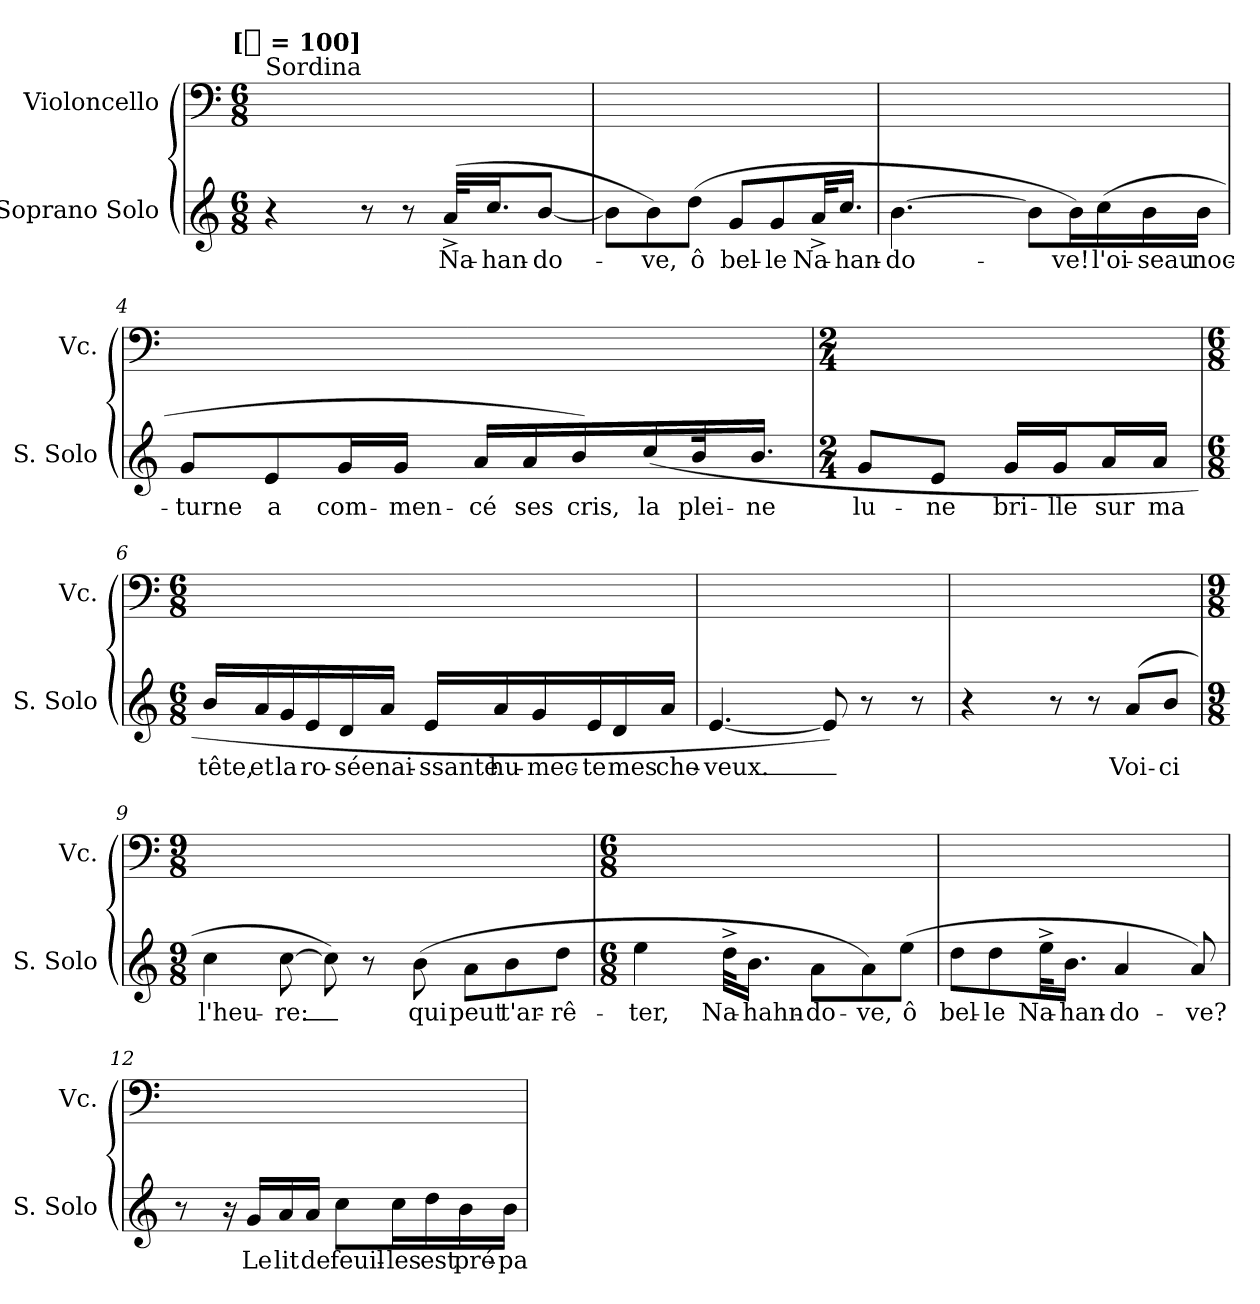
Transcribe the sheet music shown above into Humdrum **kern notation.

**kern	**text	**kern
*part2	*part2	*part1
*staff2	*staff2	*staff1
*I"Soprano Solo	*	*I"Violoncello
*I'S. Solo	*	*I'Vc.
*clefG2	*	*clefF4
*k[]	*	*k[]
*C:	*	*C:
!!LO:TX:omd:t=[[8th] = 100]
*M6/8	*	*M6/8
*MM50	*	*MM50
=1	=1	=1
!	!	!LO:TX:a:t=Sordina
4r	.	16ryy
.	.	16ryy
.	.	8ryy
8r	.	8ryy
8r	.	8.ryy
(32a^/KLL	Na-	.
16.cc/J	-han-	.
.	.	16ryy
[8b/J	-do-	16ryy
.	.	16ryy
=2	=2	=2
8b\L]	.	8ryy
8b\)	-ve,	4ryy
(8dd\J	ô	.
8g/L	bel-	8ryy
8g/	-le	8ryy
32a^/KL	Na-	8ryy
16.cc/JJ	-han-	.
=3	=3	=3
[4.b	-do-	16ryy
.	.	16ryy
.	.	8ryy
.	.	8ryy
8b\L]	.	8ryy
16b\L)	-ve!	8.ryy
(16cc\	l'oi-	.
16b\	-seau	.
16b\JJ	noc-	16ryy
=4	=4	=4
8g/L	-turne	8ryy
8e/	a	4ryy
16g/L	com-	.
16g/JJ	-men-	.
16a/LL	-cé	8ryy
16a/	ses	.
16b/)	cris,	8ryy
(16cc/	la	.
32b/K	plei-	8ryy
16.b/JJ	-ne	.
=5	=5	=5
*M2/4	*	*M2/4
8g/L	lu-	8ryy
8e/J	-ne	4ryy
16g/LL	bri-	.
16g/J	-lle	.
16a/L	sur	8ryy
16a/JJ	ma	.
=6	=6	=6
*M6/8	*	*M6/8
16b/LL	tête,	4ryy
16a/	et	.
16g/	la	.
16e/	ro-	.
16d/	-sée	8ryy
16a/JJ	nai-	.
16e/LL	-ssante	8ryy
16a/	hu-	.
16g/	-mec-	8ryy
16e/	-te	.
16d/	mes	8ryy
16a/JJ	che-	.
=7	=7	=7
[4.e	-veux._	8ryy
.	.	8ryy
.	.	8ryy
8e])	.	8ryy
8r	.	16ryy
.	.	16ryy
8r	.	8ryy
=8	=8	=8
4r	.	8ryy
.	.	16ryy
.	.	16ryy
8r	.	8ryy
8r	.	4.ryy
(8a/L	Voi-	.
8b/J	-ci	.
=9	=9	=9
*M9/8	*	*M9/8
4cc	l'heu-	8ryy
.	.	8ryy
[8cc	-re:_	8ryy
8cc])	.	8ryy
8r	.	16ryy
.	.	16ryy
(8b	qui	16ryy
.	.	16ryy
8a\L	peut	8.ryy
8b\	t'ar-	.
.	.	16ryy
8dd\J	-rê-	8ryy
=10	=10	=10
*M6/8	*	*M6/8
4ee	-ter,	16ryy
.	.	16ryy
.	.	8ryy
32dd^\KLL	Na-	8ryy
16.b\JJ	-hahn-	.
8a\L	-do-	16ryy
.	.	16ryy
8a\)	-ve,	8ryy
(8ee\J	ô	8ryy
=11	=11	=11
8dd\L	bel-	8.ryy
8dd\	-le	.
.	.	16ryy
32ee^\KL	Na-	16ryy
16.b\JJ	-han-	.
.	.	16ryy
4a	-do-	8ryy
.	.	8ryy
8a)	-ve?	8ryy
=12	=12	=12
8r	.	16ryy
.	.	16ryy
16r	.	8ryy
16gi/LL	Le	.
16a/	lit	8ryy
16a/JJ	de	.
8cc\L	feuil-	4ryy
16cc\L	-les	.
16dd\	est	.
16b\	pré-	8ryy
16b\JJ	-pa-	.
=	=	=
*-	*-	*-
